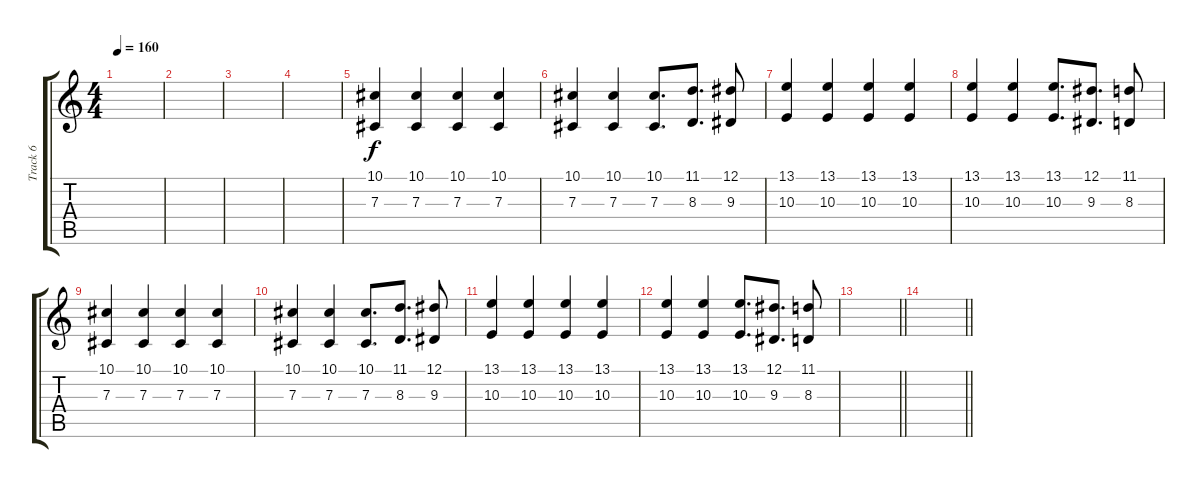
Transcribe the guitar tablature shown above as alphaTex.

\track ("Track 6" "Track 6") {instrument orchestrahit}
\staff {score tabs}
\tuning (Eb4 Bb3 Gb3 Db3 Ab2 Db2) {hide}
\ts (4 4)
\tempo 160
\clef g2
\ks c
|
|
|
|
(10.1 7.3).4 (10.1 7.3).4 (10.1 7.3).4 (10.1 7.3).4 |
(10.1 7.3).4 (10.1 7.3).4 (10.1 7.3).8{d} (11.1 8.3).8{d} (12.1 9.3).8 |
(13.1 10.3).4 (13.1 10.3).4 (13.1 10.3).4 (13.1 10.3).4 |
(13.1 10.3).4 (13.1 10.3).4 (13.1 10.3).8{d} (12.1 9.3).8{d} (11.1 8.3).8 |
(10.1 7.3).4 (10.1 7.3).4 (10.1 7.3).4 (10.1 7.3).4 |
(10.1 7.3).4 (10.1 7.3).4 (10.1 7.3).8{d} (11.1 8.3).8{d} (12.1 9.3).8 |
(13.1 10.3).4 (13.1 10.3).4 (13.1 10.3).4 (13.1 10.3).4 |
(13.1 10.3).4 (13.1 10.3).4 (13.1 10.3).8{d} (12.1 9.3).8{d} (11.1 8.3).8 |
\barLineRight lightlight
|
\barLineRight lightlight
